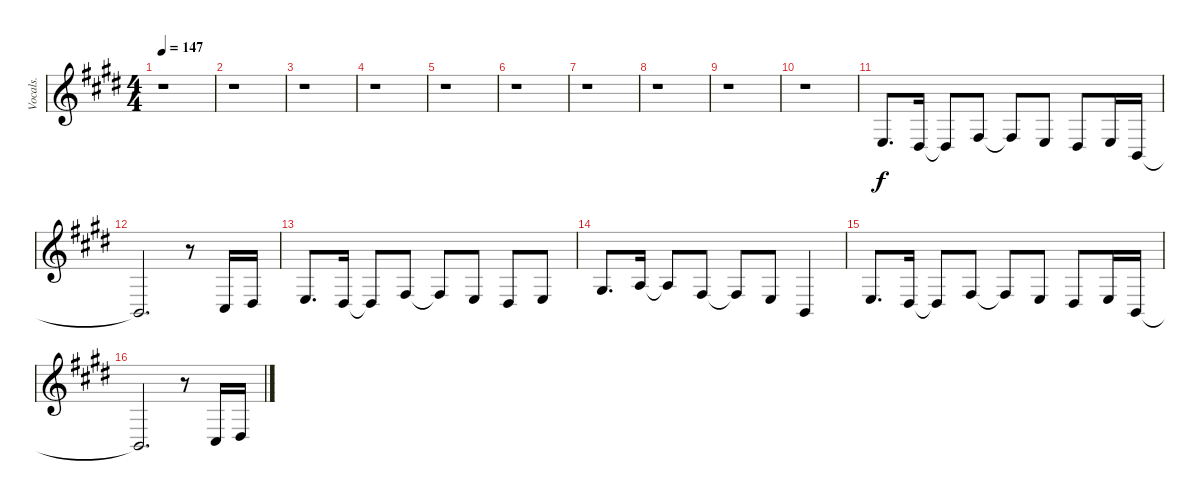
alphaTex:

\track ("Vocals." "Vocals.") {instrument flute}
\staff {score}
\tuning (E4 B3 G3 D3 A2 E2) {hide}
\ts (4 4)
\tempo 147
\clef g2
\ks e
r.1{dy f} |
r.1 |
r.1 |
r.1 |
r.1 |
r.1 |
r.1 |
r.1 |
r.1 |
r.1 |
2.4.8{d} 1.4.16 1.4{t}.8 4.4.8 4.4{t}.8 2.4.8 1.4.8 2.4.16 2.5.16 |
2.5{t}.2{d} r.8 4.5.16 1.4.16 |
2.4.8{d} 1.4.16 1.4{t}.8 4.4.8 4.4{t}.8 2.4.8 1.4.8 2.4.8 |
1.3.8{d} 2.3.16 2.3{t}.8 4.4.8 4.4{t}.8 2.4.8 2.5.4 |
2.4.8{d} 1.4.16 1.4{t}.8 4.4.8 4.4{t}.8 2.4.8 1.4.8 2.4.16 2.5.16 |
2.5{t}.2{d} r.8 4.5.16 1.4.16
